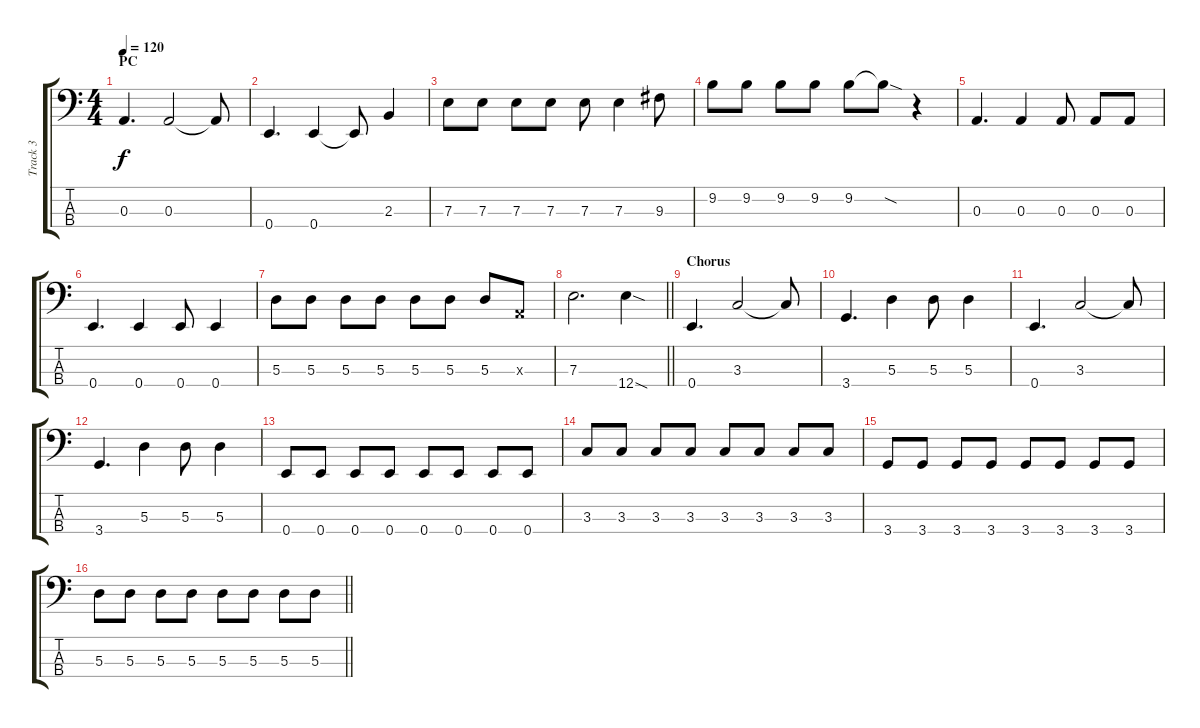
\track ("Track 3" "Track 3") {instrument electricbassfinger}
\staff {score tabs}
\tuning (G2 D2 A1 E1) {hide}
\ts (4 4)
\section ("" "PC")
\tempo 120
\clef f4
\ks c
0.3.4{d dy f} 0.3.2 0.3{t}.8 |
0.4.4{d} 0.4.4 0.4{t}.8 2.3.4 |
7.3.8 7.3.8 7.3.8 7.3.8 7.3.8 7.3.4 9.3.8 |
9.2.8 9.2.8 9.2.8 9.2.8 9.2.8 9.2{sod t}.8 r.4 |
0.3.4{d} 0.3.4 0.3.8 0.3.8 0.3.8 |
0.4.4{d} 0.4.4 0.4.8 0.4.4 |
5.3.8 5.3.8 5.3.8 5.3.8 5.3.8 5.3.8 5.3.8 0.3{x}.8 |
\barLineRight lightlight
7.3.2{d} 12.4{sod}.4 |
\section ("" "Chorus")
0.4.4{d} 3.3.2 3.3{t}.8 |
3.4.4{d} 5.3.4 5.3.8 5.3.4 |
0.4.4{d} 3.3.2 3.3{t}.8 |
3.4.4{d} 5.3.4 5.3.8 5.3.4 |
0.4.8 0.4.8 0.4.8 0.4.8 0.4.8 0.4.8 0.4.8 0.4.8 |
3.3.8 3.3.8 3.3.8 3.3.8 3.3.8 3.3.8 3.3.8 3.3.8 |
3.4.8 3.4.8 3.4.8 3.4.8 3.4.8 3.4.8 3.4.8 3.4.8 |
\barLineRight lightlight
5.3.8 5.3.8 5.3.8 5.3.8 5.3.8 5.3.8 5.3.8 5.3.8
